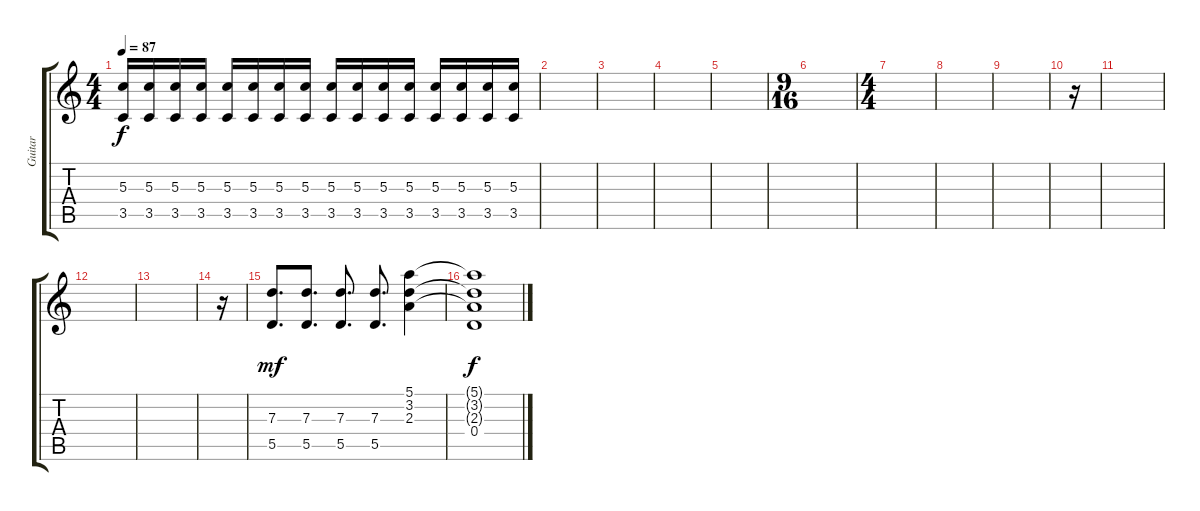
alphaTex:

\track ("Guitar" "Guitar") {instrument distortionguitar}
\staff {score tabs}
\tuning (E4 B3 G3 D3 A2 E2) {hide}
\ts (4 4)
\tempo 87
\clef g2
\ks c
(5.3 3.5).16{dy f} (5.3 3.5).16 (5.3 3.5).16 (5.3 3.5).16 (5.3 3.5).16 (5.3 3.5).16 (5.3 3.5).16 (5.3 3.5).16 (5.3 3.5).16 (5.3 3.5).16 (5.3 3.5).16 (5.3 3.5).16 (5.3 3.5).16 (5.3 3.5).16 (5.3 3.5).16 (5.3 3.5).16 |
|
|
|
|
\ts (9 16)
|
\ts (4 4)
|
|
|
r.16 |
|
|
|
r.16 |
(7.3 5.5).8{d dy mf} (7.3 5.5).8{d} (7.3 5.5).8{d} (7.3 5.5).8{d} (5.1 3.2 2.3).4 |
(5.1{t} 3.2{t} 2.3{t} 0.4).1{dy f}
